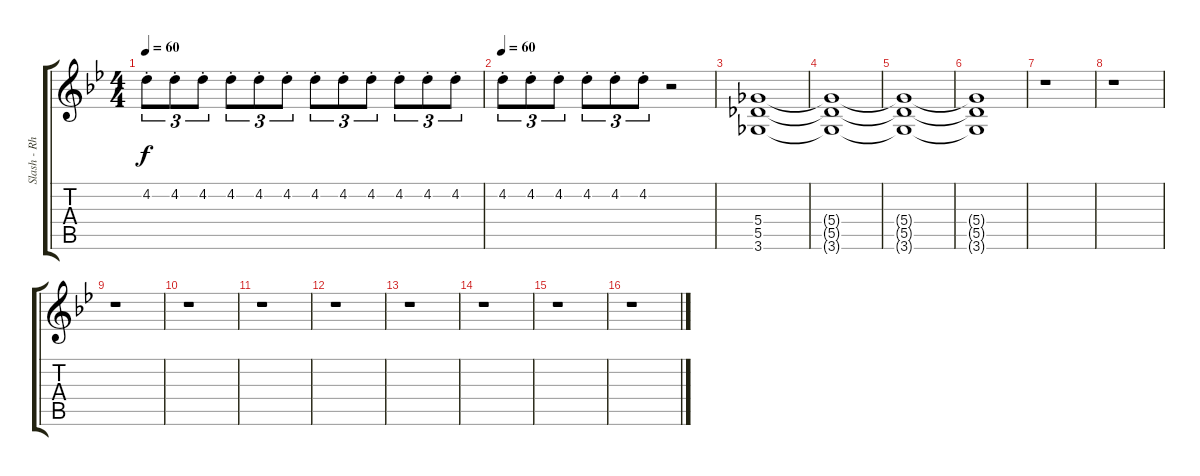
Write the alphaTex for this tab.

\track ("Slash - Rhytm & Fills" "Slash - Rh") {instrument distortionguitar}
\staff {score tabs}
\tuning (Eb4 Bb3 Gb3 Db3 Ab2 Eb2) {hide}
\ts (4 4)
\tempo 60
\clef g2
\ks bb
4.2{st}.8{tu (3 2) dy f} 4.2{st}.8{tu (3 2)} 4.2{st}.8{tu (3 2)} 4.2{st}.8{tu (3 2)} 4.2{st}.8{tu (3 2)} 4.2{st}.8{tu (3 2)} 4.2{st}.8{tu (3 2) volume 16} 4.2{st}.8{tu (3 2)} 4.2{st}.8{tu (3 2)} 4.2{st}.8{tu (3 2)} 4.2{st}.8{tu (3 2)} 4.2{st}.8{tu (3 2)} |
\tempo 60
4.2{st}.8{tu (3 2)} 4.2{st}.8{tu (3 2)} 4.2{st}.8{tu (3 2)} 4.2{st}.8{tu (3 2)} 4.2{st}.8{tu (3 2)} 4.2{st}.8{tu (3 2)} r.2 |
(5.4 5.5 3.6).1 |
(5.4{t} 5.5{t} 3.6{t}).1 |
(5.4{t} 5.5{t} 3.6{t}).1 |
(5.4{t} 5.5{t} 3.6{t}).1 |
r.1 |
r.1 |
r.1 |
r.1 |
r.1 |
r.1 |
r.1 |
r.1 |
r.1 |
r.1
